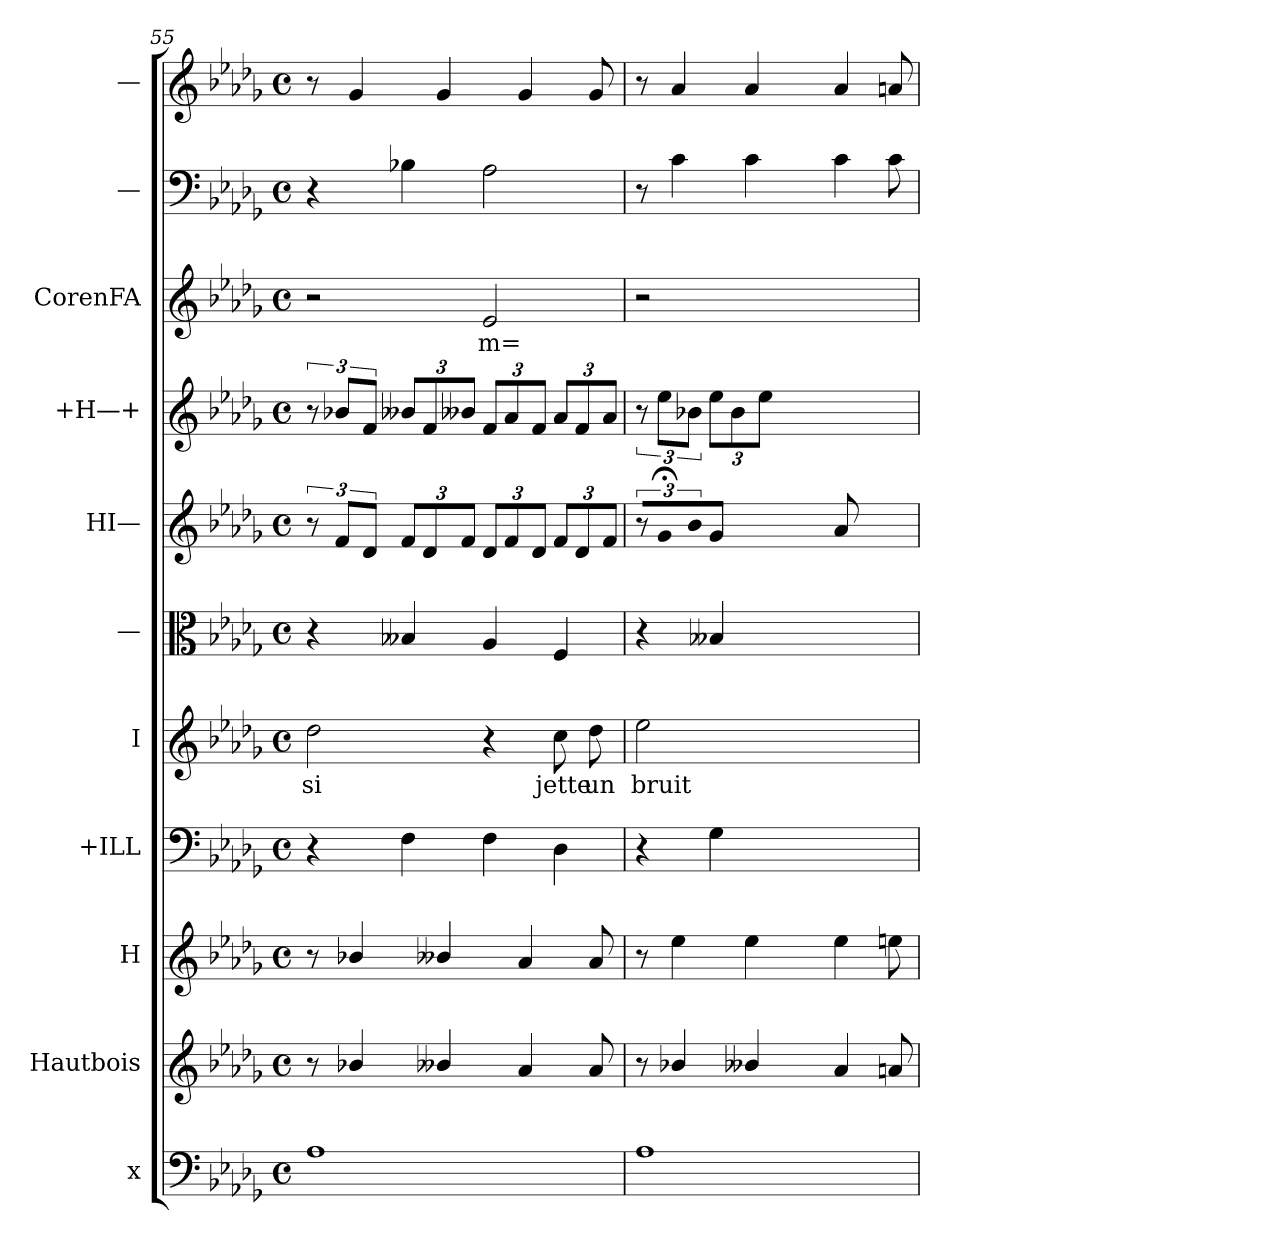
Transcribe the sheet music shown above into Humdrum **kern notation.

**kern	**kern	**kern	**kern	**kern	**text	**kern	**kern	**kern	**kern	**text	**kern	**kern
*part11	*part10	*part9	*part8	*part7	*part7	*part6	*part5	*part4	*part3	*part3	*part2	*part1
*staff11	*staff10	*staff9	*staff8	*staff7	*staff7	*staff6	*staff5	*staff4	*staff3	*staff3	*staff2	*staff1
*I"x	*I"Hautbois	*I"H	*I"+ILL	*I"I	*	*I"—	*I"HI—	*I"+H—+	*I"CorenFA	*	*I"—	*I"—
*clefF4	*clefG2	*clefG2	*clefF4	*clefG2	*	*clefC3	*clefG2	*clefG2	*clefG2	*	*clefF4	*clefG2
*k[b-e-a-d-g-]	*k[b-e-a-d-g-]	*k[b-e-a-d-g-]	*k[b-e-a-d-g-]	*k[b-e-a-d-g-]	*	*k[b-e-a-d-g-]	*k[b-e-a-d-g-]	*k[b-e-a-d-g-]	*k[b-e-a-d-g-]	*	*k[b-e-a-d-g-]	*k[b-e-a-d-g-]
*M4/4	*M4/4	*M4/4	*M4/4	*M4/4	*	*M4/4	*M4/4	*M4/4	*M4/4	*	*M4/4	*M4/4
*met(c)	*met(c)	*met(c)	*met(c)	*met(c)	*	*met(c)	*met(c)	*met(c)	*met(c)	*	*met(c)	*met(c)
=55	=55	=55	=55	=55	=55	=55	=55	=55	=55	=55	=55	=55
1A-i/	8r	8r	4r	2dd-i\	si	4r	12r	12r	2r	.	4r	8r
.	.	.	.	.	.	.	12fi/L	12b-Xi/L	.	.	.	.
.	4b-Xi/	4b-Xi/	.	.	.	.	.	.	.	.	.	4g-i/
.	.	.	.	.	.	.	12d-i/J	12fi/J	.	.	.	.
.	.	.	4Fi\	.	.	4B--Xi/	12fi/L	12b--Xi/L	.	.	4B-Xi\	.
.	.	.	.	.	.	.	12d-i/	12fi/	.	.	.	.
.	4b--Xi/	4b--Xi/	.	.	.	.	.	.	.	.	.	4g-i/
.	.	.	.	.	.	.	12fi/J	12b--Xi/J	.	.	.	.
.	.	.	4Fi\	4r	.	4A-i/	12d-i/L	12fi/L	2e-i/	m=	2A-i\	.
.	.	.	.	.	.	.	12fi/	12a-i/	.	.	.	.
.	4a-i/	4a-i/	.	.	.	.	.	.	.	.	.	4g-i/
.	.	.	.	.	.	.	12d-i/J	12fi/J	.	.	.	.
.	.	.	4D-i\	8cci\	jette	4Fi/	12fi/L	12a-i/L	.	.	.	.
.	.	.	.	.	.	.	12d-i/	12fi/	.	.	.	.
.	8a-i/	8a-i/	.	8dd-i\	un	.	.	.	.	.	.	8g-i/
.	.	.	.	.	.	.	12fi/J	12a-i/J	.	.	.	.
=56	=56	=56	=56	=56	=56	=56	=56	=56	=56	=56	=56	=56
!	!	!	!	!	!	!	!LO:N:vis=8	!	!	!	!	!
*	*	*	*	*	*	*	*^	*	*	*	*	*
1A-i/	8r	8r	4r	2ee-i\	bruit	4r	12r	8ryy	12r	2r	.	8r	8r
!	!	!	!	!	!	!	!LO:N:vis=8	!	!	!	!	!	!
.	.	.	.	.	.	.	12g-;i/L	.	12ee-i\L	.	.	.	.
.	4b-Xi/	4ee-i\	.	.	.	.	.	8ryy	.	.	.	4ci\	4a-i/
!	!	!	!	!	!	!	!LO:N:vis=8	!	!	!	!	!	!
.	.	.	.	.	.	.	12b-i/J	.	12b-Xi\J	.	.	.	.
.	.	.	4G-i\	.	.	4B--Xi/	8g-i/J	8ryy	12ee-i\L	.	.	.	.
.	.	.	.	.	.	.	.	.	12b-i\	.	.	.	.
.	4b--Xi/	4ee-i\	.	.	.	.	2ryy	8ryy	.	.	.	4ci\	4a-i/
.	.	.	.	.	.	.	.	.	12ee-i\J	.	.	.	.
.	.	.	2ryy	2ryy	.	2ryy	.	8ryy	2ryy	2ryy	.	.	.
.	8ryy	8ryy	.	.	.	.	.	8ryy	.	.	.	8ryy	8ryy
.	4a-i/	4ee-i\	.	.	.	.	.	8a-j/	.	.	.	4ci\	4a-i/
.	.	.	.	.	.	.	8ryy	8ryy	.	.	.	.	.
8ryy	8aZ/	8eeZ\	8ryy	8ryy	.	8ryy	8ryy	8ryy	8ryy	8ryy	.	8cZ\	8aZ/
*	*	*	*	*	*	*	*v	*v	*	*	*	*	*
=	=	=	=	=	=	=	=	=	=	=	=	=
*-	*-	*-	*-	*-	*-	*-	*-	*-	*-	*-	*-	*-
